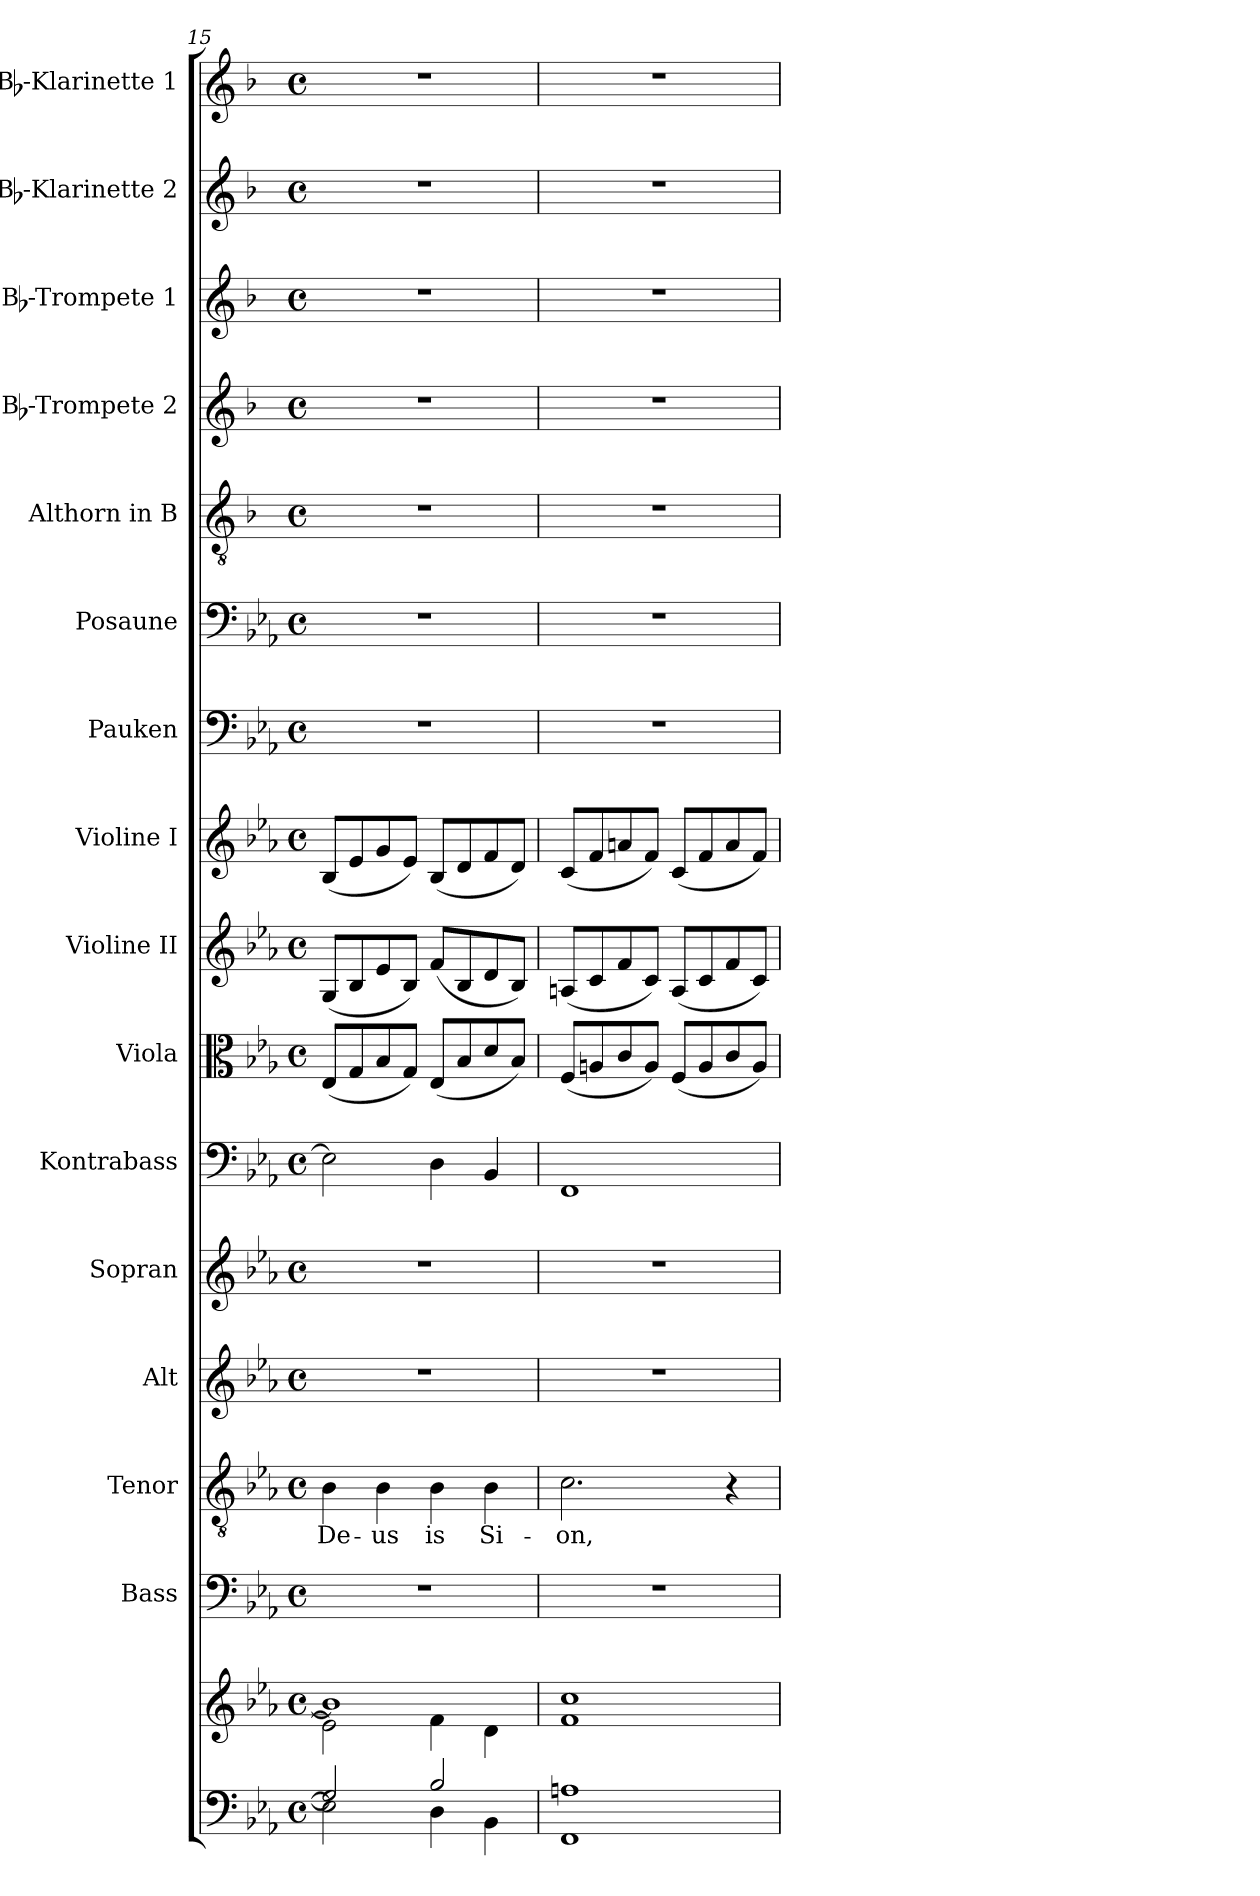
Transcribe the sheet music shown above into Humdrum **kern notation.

**kern	**kern	**kern	**kern	**text	**kern	**kern	**kern	**kern	**kern	**kern	**kern	**kern	**kern	**kern	**kern	**kern	**kern
*part16	*part16	*part15	*part14	*part14	*part13	*part12	*part11	*part10	*part9	*part8	*part7	*part6	*part5	*part4	*part3	*part2	*part1
*staff17	*staff16	*staff15	*staff14	*staff14	*staff13	*staff12	*staff11	*staff10	*staff9	*staff8	*staff7	*staff6	*staff5	*staff4	*staff3	*staff2	*staff1
*	*	*I"Bass	*I"Tenor	*	*I"Alt	*I"Sopran	*I"Kontrabass	*I"Viola	*I"Violine II	*I"Violine I	*I"Pauken	*I"Posaune	*I"Althorn in B	*I"Bb-Trompete 2	*I"Bb-Trompete 1	*I"Bb-Klarinette 2	*I"Bb-Klarinette 1
*	*	*I'B.	*I'T.	*	*I'A.	*I'S.	*I'Kb.	*I'Vla.	*I'Vl. II	*I'Vl. I	*I'Pk.	*I'Pos.	*	*I'Bb Trp. 2	*I'Bb Trp. 1	*I'Bb Kl. 2	*I'Bb Kl. 1
*clefF4	*clefG2	*clefF4	*clefGv2	*	*clefG2	*clefG2	*clefF4	*clefC3	*clefG2	*clefG2	*clefF4	*clefF4	*clefGv2	*clefG2	*clefG2	*clefG2	*clefG2
*	*	*	*	*	*	*	*ITrd7c12	*	*	*	*	*	*ITrd1c2	*ITrd1c2	*ITrd1c2	*ITrd1c2	*ITrd1c2
*k[b-e-a-]	*k[b-e-a-]	*k[b-e-a-]	*k[b-e-a-]	*	*k[b-e-a-]	*k[b-e-a-]	*k[b-e-a-]	*k[b-e-a-]	*k[b-e-a-]	*k[b-e-a-]	*k[b-e-a-]	*k[b-e-a-]	*k[b-e-a-]	*k[b-e-a-]	*k[b-e-a-]	*k[b-e-a-]	*k[b-e-a-]
*E-:	*E-:	*E-:	*E-:	*	*E-:	*E-:	*E-:	*E-:	*E-:	*E-:	*E-:	*E-:	*E-:	*E-:	*E-:	*E-:	*E-:
*M4/4	*M4/4	*M4/4	*M4/4	*	*M4/4	*M4/4	*M4/4	*M4/4	*M4/4	*M4/4	*M4/4	*M4/4	*M4/4	*M4/4	*M4/4	*M4/4	*M4/4
*met(c)	*met(c)	*met(c)	*met(c)	*	*met(c)	*met(c)	*met(c)	*met(c)	*met(c)	*met(c)	*met(c)	*met(c)	*met(c)	*met(c)	*met(c)	*met(c)	*met(c)
=15	=15	=15	=15	=15	=15	=15	=15	=15	=15	=15	=15	=15	=15	=15	=15	=15	=15
*^	*^	*	*	*	*	*	*	*	*	*	*	*	*	*	*	*	*
!	!	!	!	!	!	!LO:LY:b	!	!	!	!	!	!	!	!	!	!	!	!	!
2G/]	2E-\]	1b-]	2e-\]	1r	4B-\	De-	1r	1r	2EE-\]	(<8E-/L	(<8G/L	(<8B-/L	1r	1r	1r	1r	1r	1r	1r
.	.	.	.	.	.	.	.	.	.	8G/	8B-/	8e-/	.	.	.	.	.	.	.
!	!	!	!	!	!	!LO:LY:b	!	!	!	!	!	!	!	!	!	!	!	!	!
.	.	.	.	.	4B-\	-us	.	.	.	8B-/	8e-/	8g/	.	.	.	.	.	.	.
.	.	.	.	.	.	.	.	.	.	8G/J)	8B-/J)	8e-/J)	.	.	.	.	.	.	.
!	!	!	!	!	!	!LO:LY:b	!	!	!	!	!	!	!	!	!	!	!	!	!
2B-/	4D\	.	4f\	.	4B-\	is	.	.	4DD\	(<8E-/L	(<8f/L	(<8B-/L	.	.	.	.	.	.	.
.	.	.	.	.	.	.	.	.	.	8B-/	8B-/	8d/	.	.	.	.	.	.	.
!	!	!	!	!	!	!LO:LY:b	!	!	!	!	!	!	!	!	!	!	!	!	!
.	4BB-\	.	4d\	.	4B-\	Si-	.	.	4BBB-/	8d/	8d/	8f/	.	.	.	.	.	.	.
.	.	.	.	.	.	.	.	.	.	8B-/J)	8B-/J)	8d/J)	.	.	.	.	.	.	.
=16	=16	=16	=16	=16	=16	=16	=16	=16	=16	=16	=16	=16	=16	=16	=16	=16	=16	=16	=16
!	!	!	!	!	!	!LO:LY:b	!	!	!	!	!	!	!	!	!	!	!	!	!
1An	1FF	1cc	1f	1r	2.c\	-on,	1r	1r	1FFF	(<8F/L	(<8An/L	(<8c/L	1r	1r	1r	1r	1r	1r	1r
.	.	.	.	.	.	.	.	.	.	8An/	8c/	8f/	.	.	.	.	.	.	.
.	.	.	.	.	.	.	.	.	.	8c/	8f/	8an/	.	.	.	.	.	.	.
.	.	.	.	.	.	.	.	.	.	8A/J)	8c/J)	8f/J)	.	.	.	.	.	.	.
.	.	.	.	.	.	.	.	.	.	(<8F/L	(<8A/L	(<8c/L	.	.	.	.	.	.	.
.	.	.	.	.	.	.	.	.	.	8A/	8c/	8f/	.	.	.	.	.	.	.
.	.	.	.	.	4r	.	.	.	.	8c/	8f/	8a/	.	.	.	.	.	.	.
.	.	.	.	.	.	.	.	.	.	8A/J)	8c/J)	8f/J)	.	.	.	.	.	.	.
*v	*v	*	*	*	*	*	*	*	*	*	*	*	*	*	*	*	*	*	*
*	*v	*v	*	*	*	*	*	*	*	*	*	*	*	*	*	*	*	*
=	=	=	=	=	=	=	=	=	=	=	=	=	=	=	=	=	=
*-	*-	*-	*-	*-	*-	*-	*-	*-	*-	*-	*-	*-	*-	*-	*-	*-	*-
